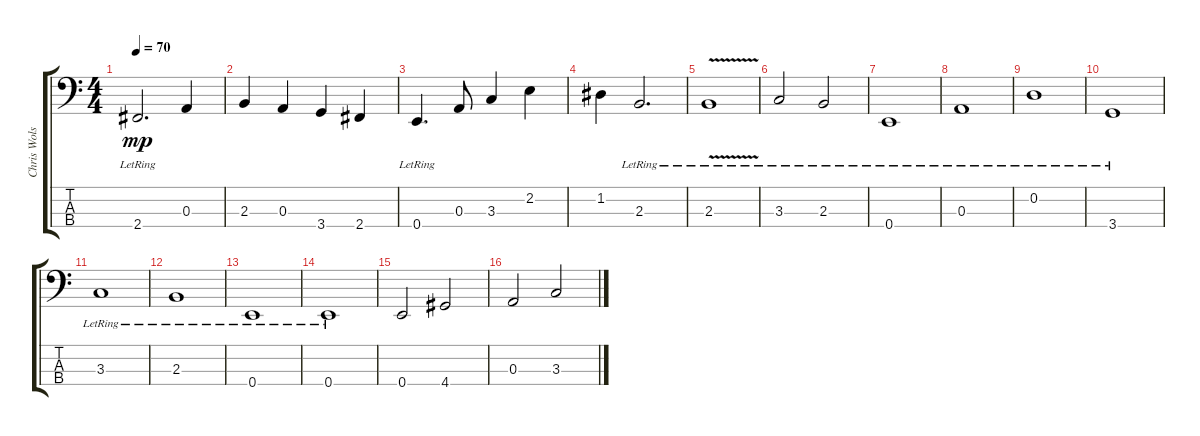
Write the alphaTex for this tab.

\track ("Chris Wolstenholme" "Chris Wols") {instrument acousticbass}
\staff {score tabs}
\tuning (G2 D2 A1 E1) {hide}
\ts (4 4)
\tempo 70
\clef f4
\ks c
2.4{lr}.2{d dy mp} 0.3.4 |
2.3.4 0.3.4 3.4.4 2.4.4 |
0.4{lr}.4{d} 0.3.8 3.3.4 2.2.4 |
1.2.4 2.3{lr}.2{d} |
2.3{v lr}.1 |
3.3{lr}.2 2.3{lr}.2 |
0.4{lr}.1 |
0.3{lr}.1 |
0.2{lr}.1 |
3.4{lr}.1 |
3.3{lr}.1 |
2.3{lr}.1 |
0.4{lr}.1 |
0.4{lr}.1 |
0.4.2 4.4.2 |
0.3.2 3.3.2
